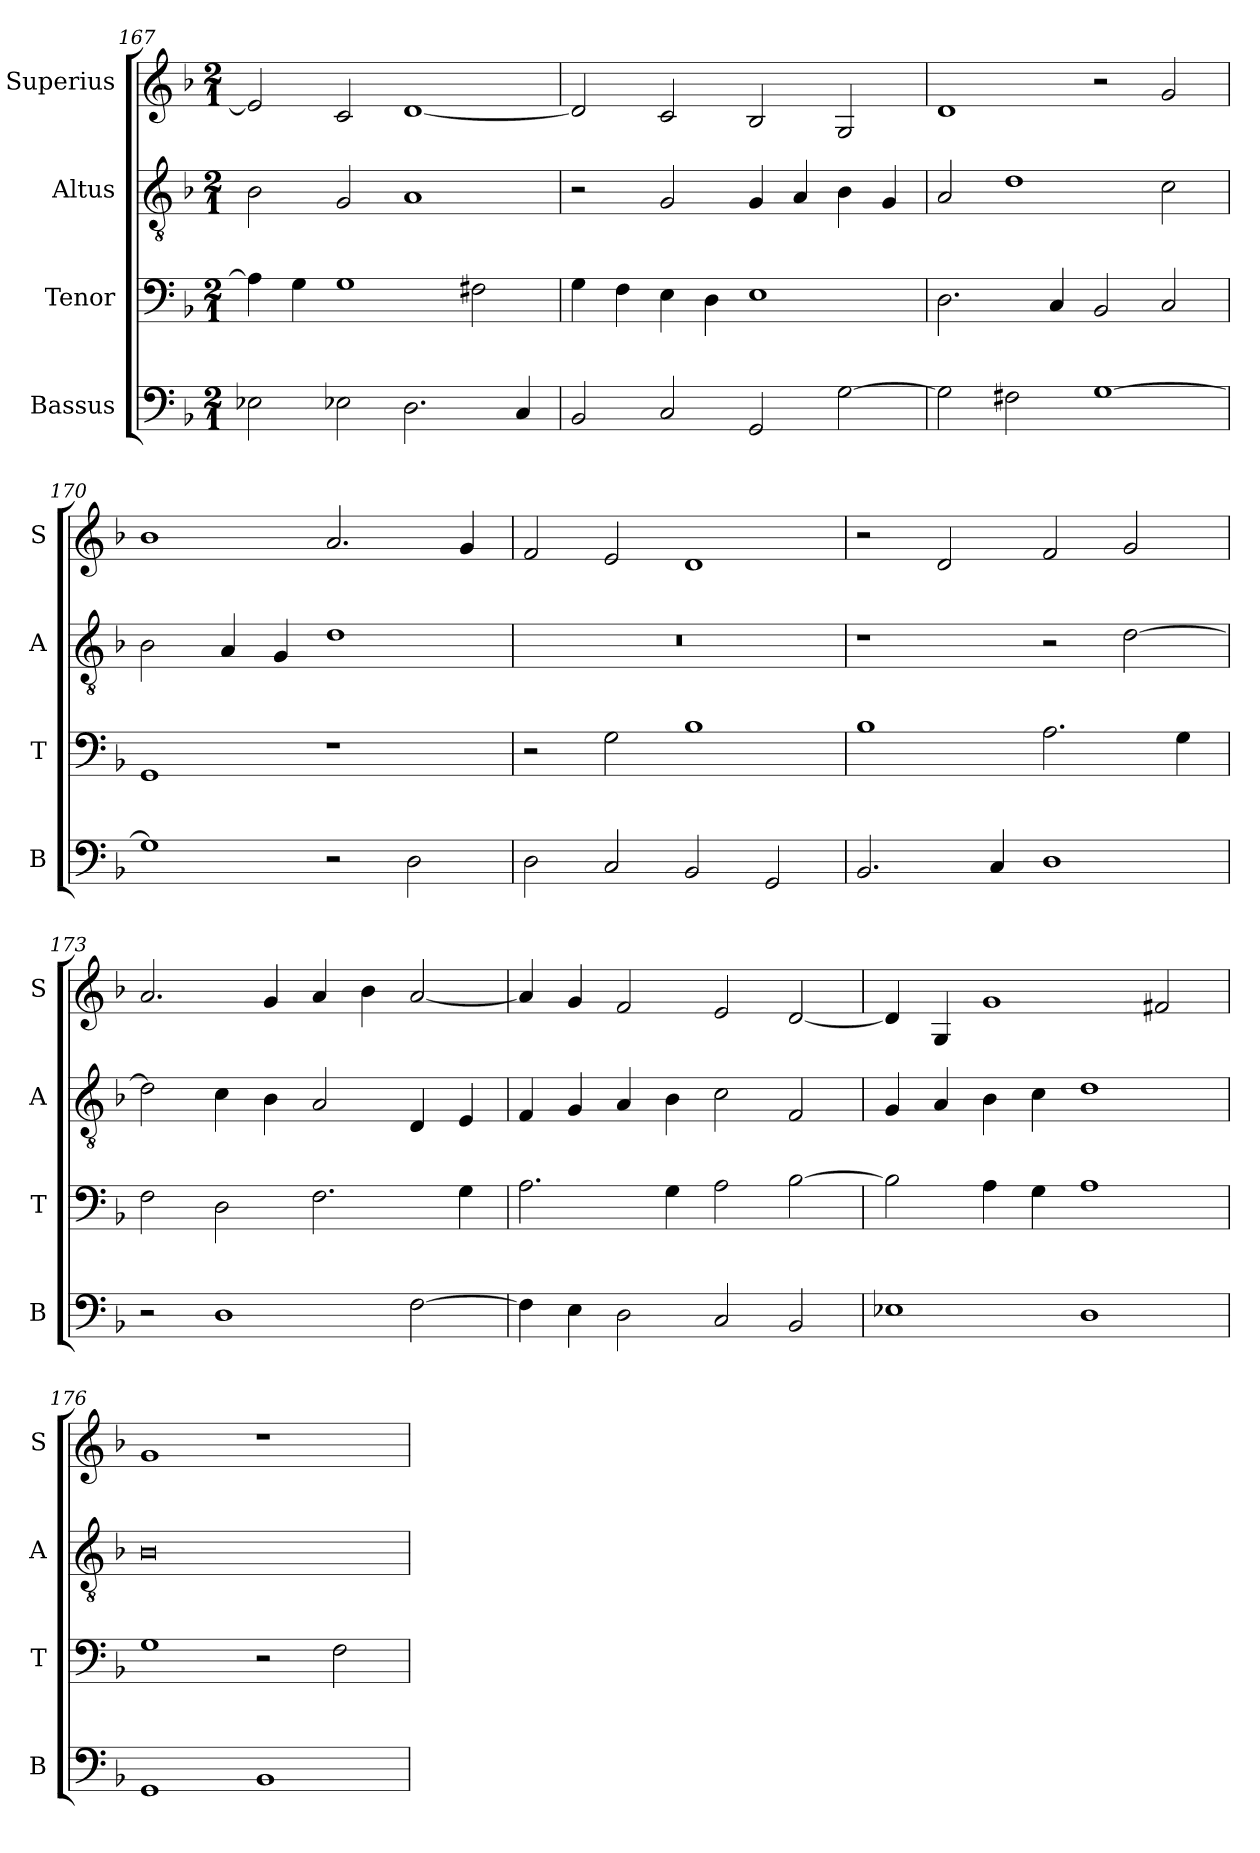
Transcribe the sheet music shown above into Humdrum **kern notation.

**kern	**kern	**kern	**kern
*part4	*part3	*part2	*part1
*staff4	*staff3	*staff2	*staff1
*I"Bassus	*I"Tenor	*I"Altus	*I"Superius
*I'B	*I'T	*I'A	*I'S
*clefF4	*clefF4	*clefGv2	*clefG2
*k[b-]	*k[b-]	*k[b-]	*k[b-]
*F:	*F:	*F:	*F:
*M2/1	*M2/1	*M2/1	*M2/1
=167	=167	=167	=167
2E-X	4A]	2B-	2e-]
.	4G	.	.
2E-X	1G	2G	2c
2.D	.	1A	[1d
.	2F#X	.	.
4C	.	.	.
=168	=168	=168	=168
2BB-	4G	2r	2d]
.	4F	.	.
2C	4E	2G	2c
.	4D	.	.
2GG	1E	4G	2B-
.	.	4A	.
[2G	.	4B-	2G
.	.	4G	.
=169	=169	=169	=169
2G]	2.D	2A	1d
2F#X	.	1d	.
.	4C	.	.
[1G	2BB-	.	2r
.	2C	2c	2g
=170	=170	=170	=170
1G]	1GG	2B-	1b-
.	.	4A	.
.	.	4G	.
2r	1r	1d	2.a
2D	.	.	.
.	.	.	4g
=171	=171	=171	=171
2D	2r	0r	2f
2C	2G	.	2e
2BB-	1B-	.	1d
2GG	.	.	.
=172	=172	=172	=172
2.BB-	1B-	1r	2r
.	.	.	2d
4C	.	.	.
1D	2.A	2r	2f
.	.	[2d	2g
.	4G	.	.
=173	=173	=173	=173
2r	2F	2d]	2.a
1D	2D	4c	.
.	.	4B-	4g
.	2.F	2A	4a
.	.	.	4b-
[2F	.	4D	[2a
.	4G	4E	.
=174	=174	=174	=174
4F]	2.A	4F	4a]
4E	.	4G	4g
2D	.	4A	2f
.	4G	4B-	.
2C	2A	2c	2e
2BB-	[2B-	2F	[2d
=175	=175	=175	=175
1E-X	2B-]	4G	4d]
.	.	4A	4G
.	4A	4B-	1g
.	4G	4c	.
1D	1A	1d	.
.	.	.	2f#X
=176	=176	=176	=176
1GG	1G	0B-	1g
1BB-	2r	.	1r
.	2F	.	.
=	=	=	=
*-	*-	*-	*-
